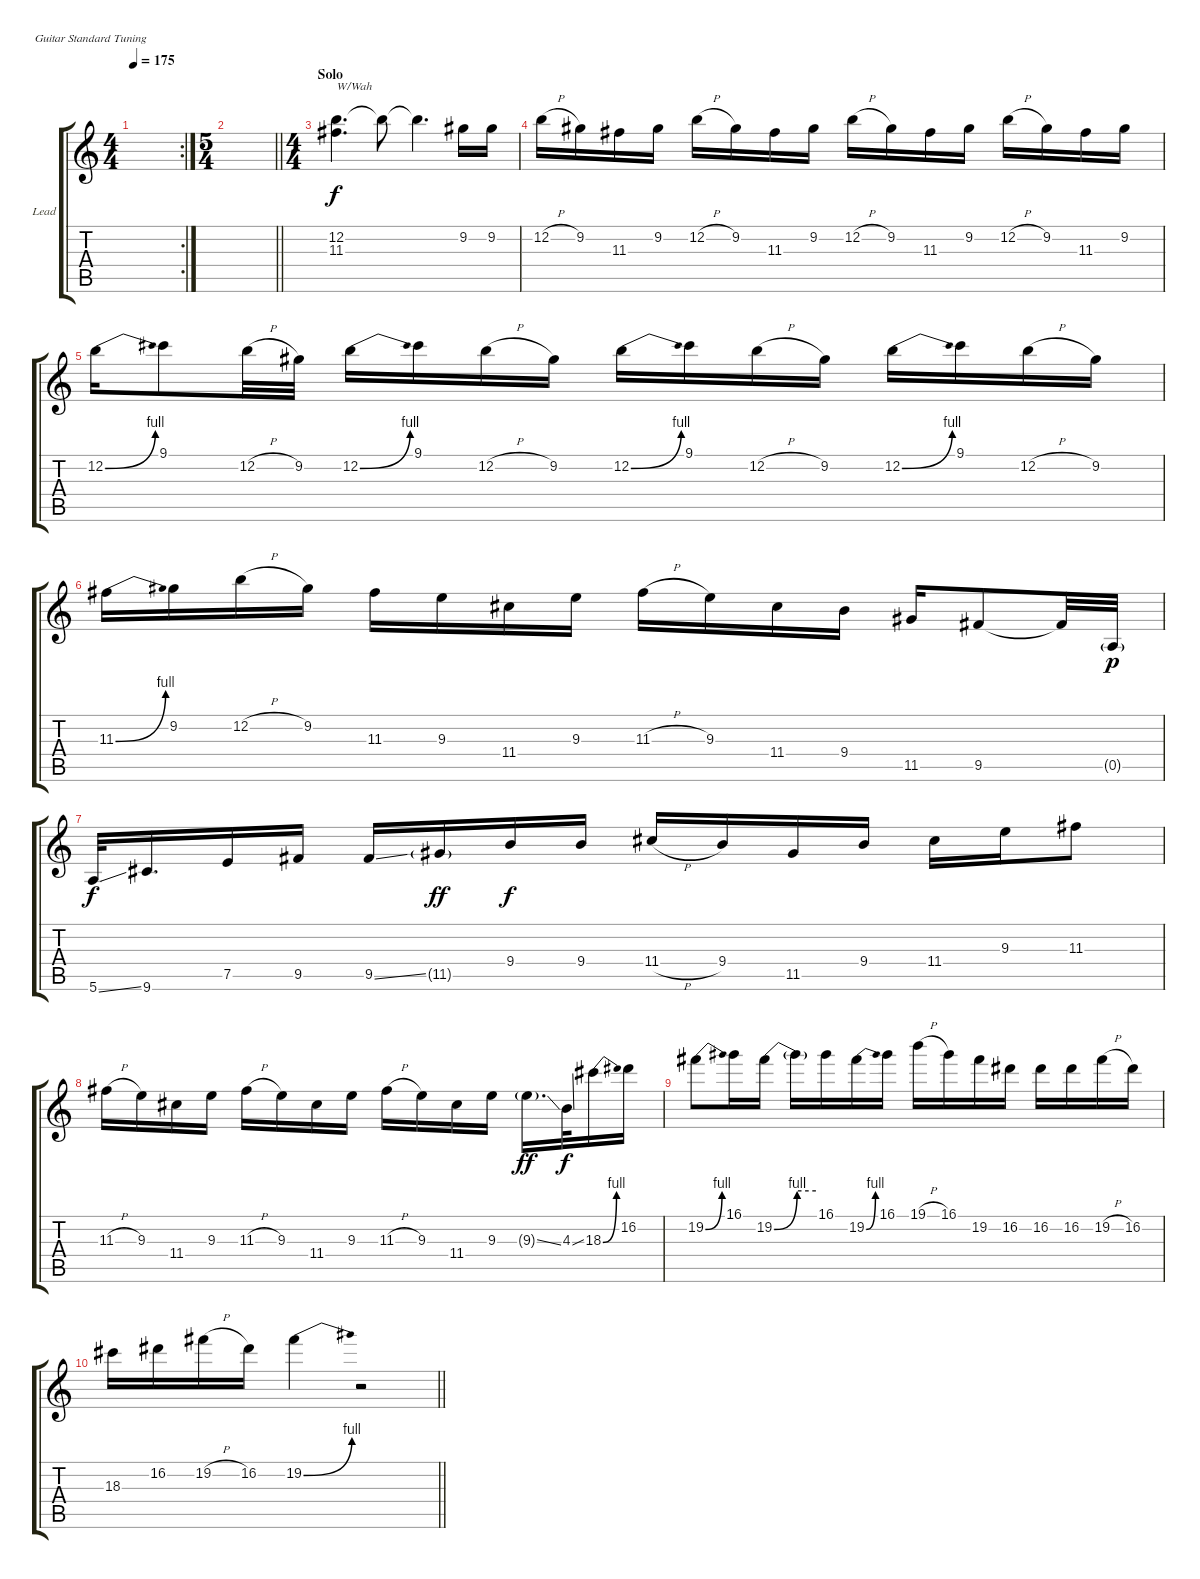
\bracketExtendMode groupsimilarinstruments
\firstSystemTrackNameOrientation horizontal
\otherSystemsTrackNameOrientation horizontal
\track ("Guitar Lead" "Lead") {instrument overdrivenguitar}
\staff {score tabs}
\tuning (E4 B3 G3 D3 A2 E2)
\rc 2
\ts (4 4)
\tempo 175
\clef g2
\ks c
|
\ts (5 4)
\beaming (8 6 4)
\barLineRight lightlight
|
\ts (4 4)
\beaming (8 2 2 2 2)
\section ("" "Solo")
(12.2 11.3).4{d txt "W/Wah"} 12.2{t}.8 12.2{t}.4{d} 9.2.16 9.2.16 |
12.2{h}.16 9.2.16 11.3.16 9.2.16 12.2{h}.16 9.2.16 11.3.16 9.2.16 12.2{h}.16 9.2.16 11.3.16 9.2.16 12.2{h}.16 9.2.16 11.3.16 9.2.16 |
12.2{be (bend 0 0 60 4)}.16 9.1.8 12.2{h}.32 9.2.32 12.2{be (bend 0 0 60 4)}.16 9.1.16 12.2{h}.16 9.2.16 12.2{be (bend 0 0 60 4)}.16 9.1.16 12.2{h}.16 9.2.16 12.2{be (bend 0 0 60 4)}.16 9.1.16 12.2{h}.16 9.2.16 |
11.3{be (bend 0 0 60 4)}.16 9.2.16 12.2{h}.16 9.2.16 11.3.16 9.3.16 11.4.16 9.3.16 11.3{h}.16 9.3.16 11.4.16 9.4.16 11.5.16 9.5.8 9.5{t}.32 0.5{g}.32{dy p} |
5.6{ss}.32{dy f} 9.6.16{d} 7.5.16 9.5.16 9.5{ss}.16 11.5{g}.16{dy ff} 9.4.16{dy f} 9.4.16 11.4{h}.16 9.4.16 11.5.16 9.4.16 11.4.16 9.3.16 11.3.8 |
11.3{h}.16 9.3.16 11.4.16 9.3.16 11.3{h}.16 9.3.16 11.4.16 9.3.16 11.3{h}.16 9.3.16 11.4.16 9.3.16 9.3{ss g}.16{d dy ff} 4.3{ss}.32{dy f} 18.3{be (bend 0 0 60 4)}.16 16.2.16 |
19.2{be (bend 0 0 60 4)}.8 16.1.16 19.2{be (bend 0 0 60 4)}.16 19.2{be (hold 0 4 60 4) t}.16 16.1.16 19.2{be (bend 0 0 60 4)}.16 16.1.16 19.1{h}.16 16.1.16 19.2.16 16.2.16 16.2.16 16.2.16 19.2{h}.16 16.2.16 |
\barLineRight lightlight
18.3.16 16.2.16 19.2{h}.16 16.2.16 19.2{be (bend 0 0 60 4)}.4 r.2
